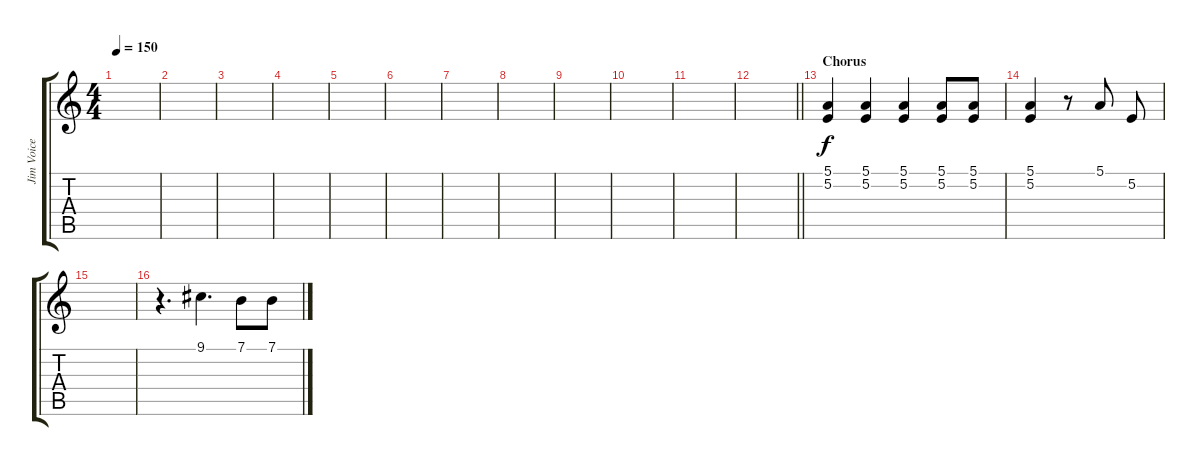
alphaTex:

\track ("Jim Voice" "Jim Voice") {instrument electricgrandpiano}
\staff {score tabs}
\tuning (E4 B3 G3 D3 A2 E2) {hide}
\ts (4 4)
\tempo 150
\clef g2
\ks c
|
|
|
|
|
|
|
|
|
|
|
\barLineRight lightlight
|
\section ("" "Chorus")
(5.1 5.2).4 (5.1 5.2).4 (5.1 5.2).4 (5.1 5.2).8 (5.1 5.2).8 |
(5.1 5.2).4 r.8 5.1.8 5.2.8 |
|
r.4{d} 9.1.4{d} 7.1.8 7.1.8
